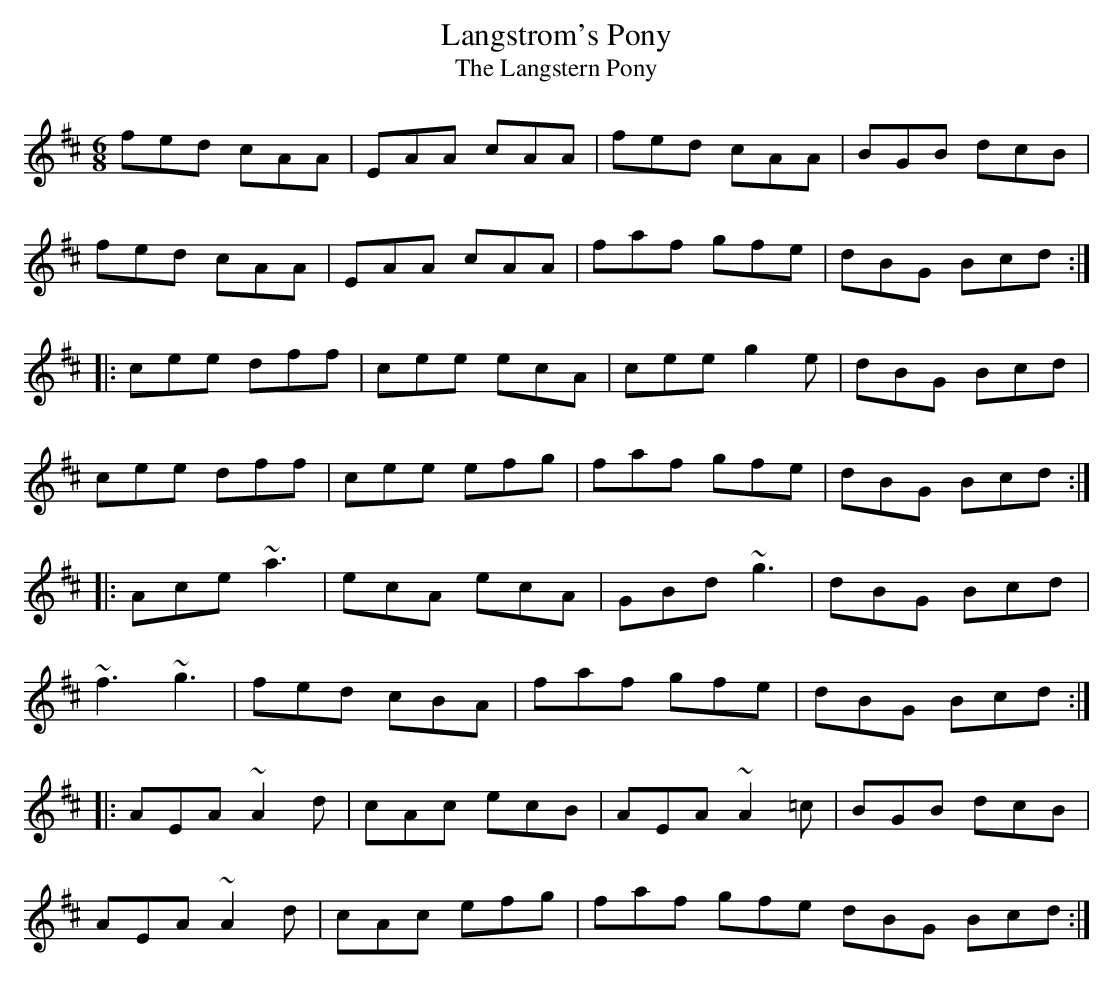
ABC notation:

X:1
T:Langstrom's Pony
T:Langstern Pony, The
M:6/8
L:1/8
K:Amix
fed cAA|EAA cAA|fed cAA|BGB dcB|!
fed cAA|EAA cAA|faf gfe|dBG Bcd:|!
|:cee dff|cee ecA|cee g2e|dBG Bcd|!
cee dff|cee efg|faf gfe|dBG Bcd:|!
|:Ace ~a3|ecA ecA|GBd ~g3|dBG Bcd|!
~f3 ~g3|fed cBA|faf gfe|dBG Bcd:|!
|:AEA ~A2d|cAc ecB|AEA ~A2=c|BGB dcB|!
AEA ~A2d|cAc efg|faf gfe dBG Bcd:|
